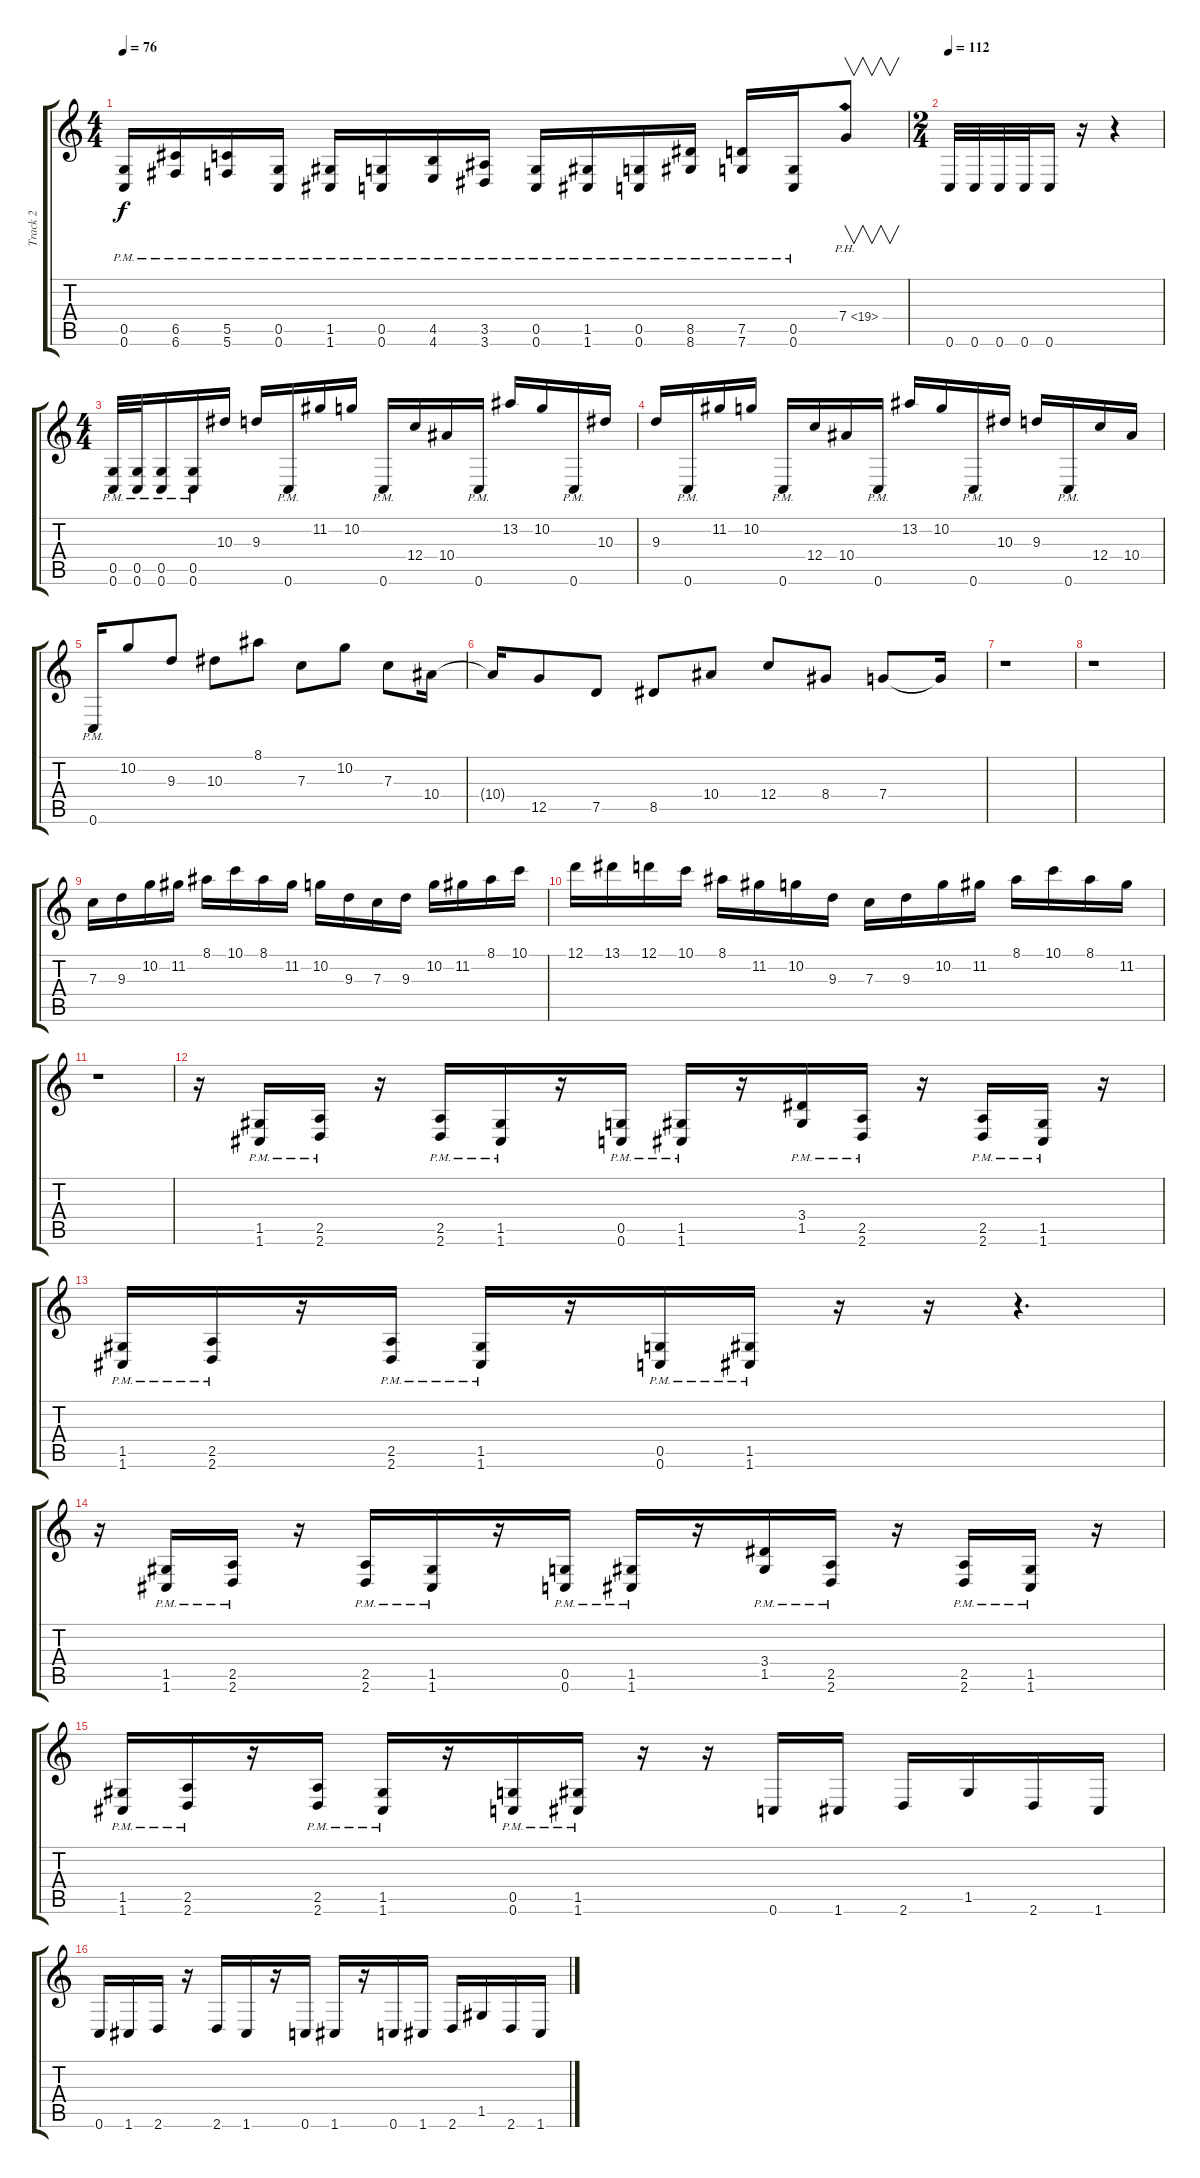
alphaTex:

\track ("Track 2" "Track 2") {instrument distortionguitar}
\staff {score tabs}
\tuning (D4 A3 F3 C3 G2 C2) {hide}
\ts (4 4)
\tempo 76
\clef g2
\ks c
(0.5{pm} 0.6{pm}).16{dy f} (6.5{pm} 6.6{pm}).16 (5.5{pm} 5.6{pm}).16 (0.5{pm} 0.6{pm}).16 (1.5{pm} 1.6{pm}).16 (0.5{pm} 0.6{pm}).16 (4.5{pm} 4.6{pm}).16 (3.5{pm} 3.6{pm}).16 (0.5{pm} 0.6{pm}).16 (1.5{pm} 1.6{pm}).16 (0.5{pm} 0.6{pm}).16 (8.5{pm} 8.6{pm}).16 (7.5{pm} 7.6{pm}).16 (0.5{pm} 0.6{pm}).16 7.4{ph 12}.8{v} |
\ts (2 4)
\tempo 112
0.6.32 0.6.32 0.6.32 0.6.32 0.6.16 r.16 r.4 |
\ts (4 4)
(0.5{pm} 0.6{pm}).32 (0.5{pm} 0.6{pm}).32 (0.5{pm} 0.6{pm}).16 (0.5{pm} 0.6{pm}).16 10.3.16 9.3.16 0.6{pm}.16 11.2.16 10.2.16 0.6{pm}.16 12.4.16 10.4.16 0.6{pm}.16 13.2.16 10.2.16 0.6{pm}.16 10.3.16 |
9.3.16 0.6{pm}.16 11.2.16 10.2.16 0.6{pm}.16 12.4.16 10.4.16 0.6{pm}.16 13.2.16 10.2.16 0.6{pm}.16 10.3.16 9.3.16 0.6{pm}.16 12.4.16 10.4.16 |
0.6{pm}.16 10.2.8 9.3.8 10.3.8 8.1.8 7.3.8 10.2.8 7.3.8 10.4.16 |
10.4{t}.16 12.5.8 7.5.8 8.5.8 10.4.8 12.4.8 8.4.8 7.4.8 7.4{t}.16 |
r.1 |
r.1 |
7.3.16 9.3.16 10.2.16 11.2.16 8.1.16 10.1.16 8.1.16 11.2.16 10.2.16 9.3.16 7.3.16 9.3.16 10.2.16 11.2.16 8.1.16 10.1.16 |
12.1.16 13.1.16 12.1.16 10.1.16 8.1.16 11.2.16 10.2.16 9.3.16 7.3.16 9.3.16 10.2.16 11.2.16 8.1.16 10.1.16 8.1.16 11.2.16 |
r.1 |
r.16 (1.5{pm} 1.6{pm}).16 (2.5{pm} 2.6{pm}).16 r.16 (2.5{pm} 2.6{pm}).16 (1.5{pm} 1.6{pm}).16 r.16 (0.5{pm} 0.6{pm}).16 (1.5{pm} 1.6{pm}).16 r.16 (3.4{pm} 1.5{pm}).16 (2.5{pm} 2.6{pm}).16 r.16 (2.5{pm} 2.6{pm}).16 (1.5{pm} 1.6{pm}).16 r.16 |
(1.5{pm} 1.6{pm}).16 (2.5{pm} 2.6{pm}).16 r.16 (2.5{pm} 2.6{pm}).16 (1.5{pm} 1.6{pm}).16 r.16 (0.5{pm} 0.6{pm}).16 (1.5{pm} 1.6{pm}).16 r.16 r.16 r.4{d} |
r.16 (1.5{pm} 1.6{pm}).16 (2.5{pm} 2.6{pm}).16 r.16 (2.5{pm} 2.6{pm}).16 (1.5{pm} 1.6{pm}).16 r.16 (0.5{pm} 0.6{pm}).16 (1.5{pm} 1.6{pm}).16 r.16 (3.4{pm} 1.5{pm}).16 (2.5{pm} 2.6{pm}).16 r.16 (2.5{pm} 2.6{pm}).16 (1.5{pm} 1.6{pm}).16 r.16 |
(1.5{pm} 1.6{pm}).16 (2.5{pm} 2.6{pm}).16 r.16 (2.5{pm} 2.6{pm}).16 (1.5{pm} 1.6{pm}).16 r.16 (0.5{pm} 0.6{pm}).16 (1.5{pm} 1.6{pm}).16 r.16 r.16 0.6.16 1.6.16 2.6.16 1.5.16 2.6.16 1.6.16 |
0.6.16 1.6.16 2.6.16 r.16 2.6.16 1.6.16 r.16 0.6.16 1.6.16 r.16 0.6.16 1.6.16 2.6.16 1.5.16 2.6.16 1.6.16
